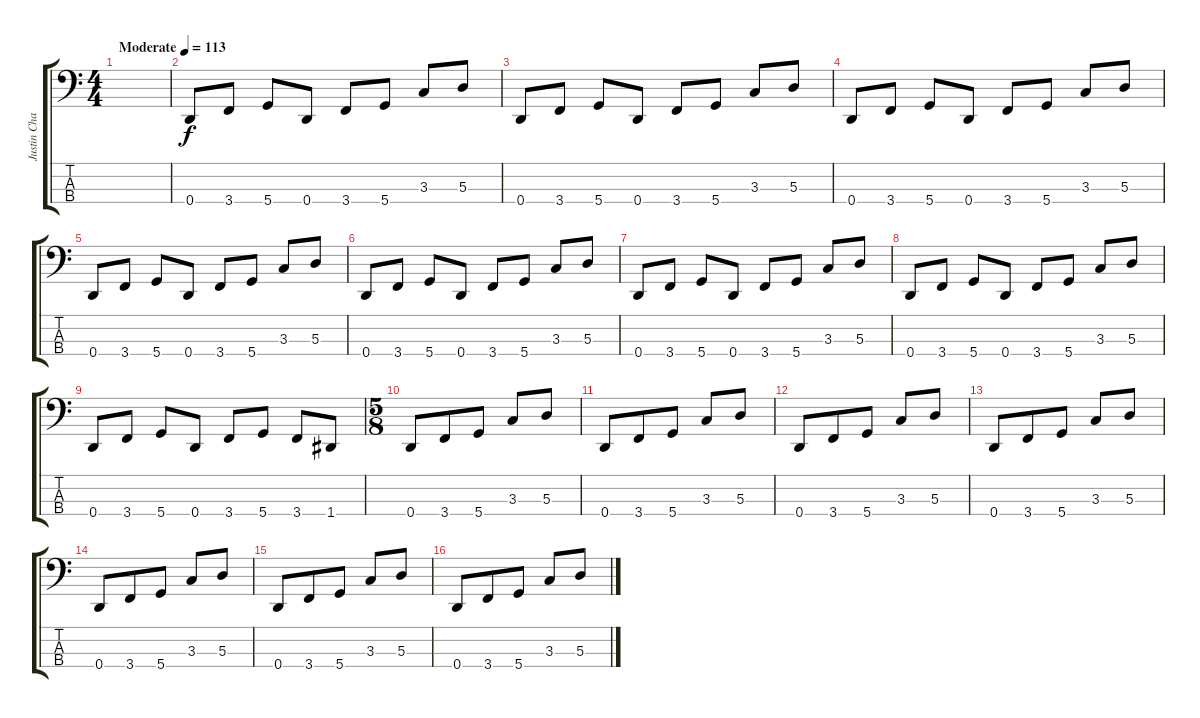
\track ("Justin Chancellor (bass)" "Justin Cha") {instrument electricbasspick}
\staff {score tabs}
\tuning (G2 D2 A1 D1) {hide}
\ts (4 4)
\tempo (113 "Moderate")
\clef f4
\ks c
|
0.4.8 3.4.8 5.4.8 0.4.8 3.4.8 5.4.8 3.3.8 5.3.8 |
0.4.8 3.4.8 5.4.8 0.4.8 3.4.8 5.4.8 3.3.8 5.3.8 |
0.4.8 3.4.8 5.4.8 0.4.8 3.4.8 5.4.8 3.3.8 5.3.8 |
0.4.8 3.4.8 5.4.8 0.4.8 3.4.8 5.4.8 3.3.8 5.3.8 |
0.4.8 3.4.8 5.4.8 0.4.8 3.4.8 5.4.8 3.3.8 5.3.8 |
0.4.8 3.4.8 5.4.8 0.4.8 3.4.8 5.4.8 3.3.8 5.3.8 |
0.4.8 3.4.8 5.4.8 0.4.8 3.4.8 5.4.8 3.3.8 5.3.8 |
0.4.8 3.4.8 5.4.8 0.4.8 3.4.8 5.4.8 3.4.8 1.4.8 |
\ts (5 8)
0.4.8 3.4.8 5.4.8 3.3.8 5.3.8 |
0.4.8 3.4.8 5.4.8 3.3.8 5.3.8 |
0.4.8 3.4.8 5.4.8 3.3.8 5.3.8 |
0.4.8 3.4.8 5.4.8 3.3.8 5.3.8 |
0.4.8 3.4.8 5.4.8 3.3.8 5.3.8 |
0.4.8 3.4.8 5.4.8 3.3.8 5.3.8 |
0.4.8 3.4.8 5.4.8 3.3.8 5.3.8
